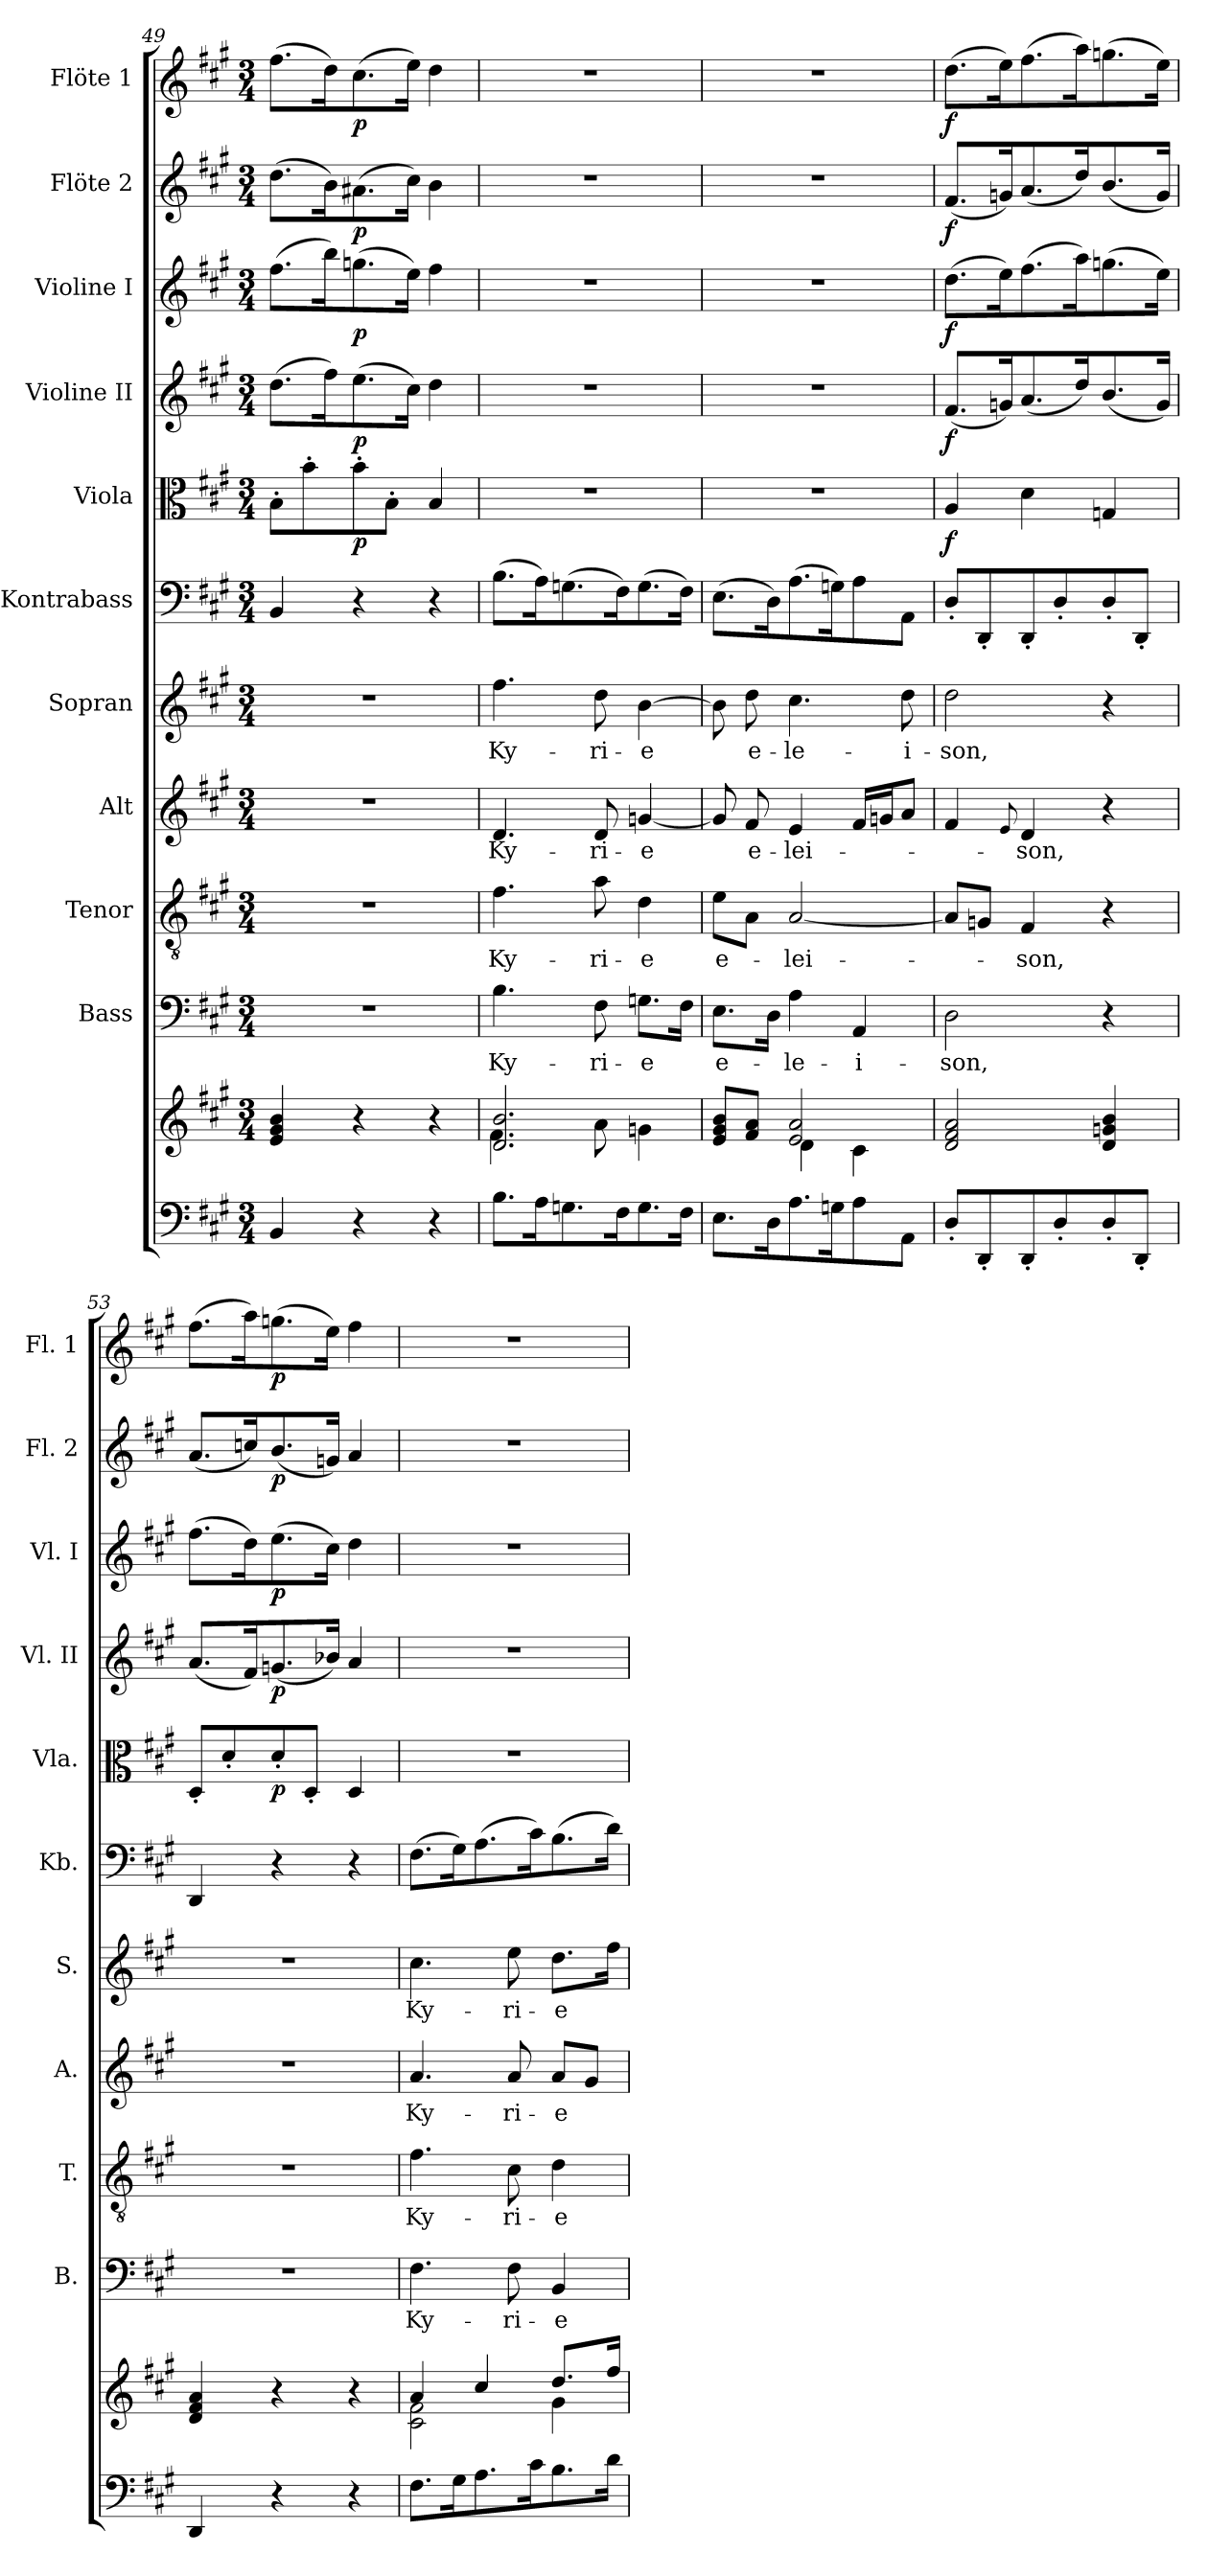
**kern	**kern	**kern	**text	**kern	**text	**kern	**text	**kern	**text	**kern	**kern	**dynam	**kern	**dynam	**kern	**dynam	**kern	**dynam	**kern	**dynam
*part11	*part11	*part10	*part10	*part9	*part9	*part8	*part8	*part7	*part7	*part6	*part5	*part5	*part4	*part4	*part3	*part3	*part2	*part2	*part1	*part1
*staff12	*staff11	*staff10	*staff10	*staff9	*staff9	*staff8	*staff8	*staff7	*staff7	*staff6	*staff5	*staff5	*staff4	*staff4	*staff3	*staff3	*staff2	*staff2	*staff1	*staff1
*	*	*I"Bass	*	*I"Tenor	*	*I"Alt	*	*I"Sopran	*	*I"Kontrabass	*I"Viola	*	*I"Violine II	*	*I"Violine I	*	*I"Flöte 2	*	*I"Flöte 1	*
*	*	*I'B.	*	*I'T.	*	*I'A.	*	*I'S.	*	*I'Kb.	*I'Vla.	*	*I'Vl. II	*	*I'Vl. I	*	*I'Fl. 2	*	*I'Fl. 1	*
*clefF4	*clefG2	*clefF4	*	*clefGv2	*	*clefG2	*	*clefG2	*	*clefF4	*clefC3	*	*clefG2	*	*clefG2	*	*clefG2	*	*clefG2	*
*	*	*	*	*	*	*	*	*	*	*ITrd7c12	*	*	*	*	*	*	*	*	*	*
*k[f#c#g#]	*k[f#c#g#]	*k[f#c#g#]	*	*k[f#c#g#]	*	*k[f#c#g#]	*	*k[f#c#g#]	*	*k[f#c#g#]	*k[f#c#g#]	*	*k[f#c#g#]	*	*k[f#c#g#]	*	*k[f#c#g#]	*	*k[f#c#g#]	*
*A:	*A:	*A:	*	*A:	*	*A:	*	*A:	*	*A:	*A:	*	*A:	*	*A:	*	*A:	*	*A:	*
*M3/4	*M3/4	*M3/4	*	*M3/4	*	*M3/4	*	*M3/4	*	*M3/4	*M3/4	*	*M3/4	*	*M3/4	*	*M3/4	*	*M3/4	*
=49	=49	=49	=49	=49	=49	=49	=49	=49	=49	=49	=49	=49	=49	=49	=49	=49	=49	=49	=49	=49
4BB/	4e/ 4g#/ 4b/	2.r	.	2.r	.	2.r	.	2.r	.	4BBB/	8B'>\L	.	(>8.dd\L	.	(>8.ff#\L	.	(>8.dd\L	.	(>8.ff#\L	.
.	.	.	.	.	.	.	.	.	.	.	8b'>\	.	.	.	.	.	.	.	.	.
.	.	.	.	.	.	.	.	.	.	.	.	.	16ff#\k)	.	16bb\k)	.	16b\k)	.	16dd\k)	.
!	!	!	!	!	!	!	!	!	!	!	!	!LO:DY:b	!	!LO:DY:b	!	!LO:DY:b	!	!LO:DY:b	!	!LO:DY:b
4r	4r	.	.	.	.	.	.	.	.	4r	8b'>\	p	(>8.ee\	p	(>8.ggn\	p	(>8.a#X\	p	(>8.cc#\	p
.	.	.	.	.	.	.	.	.	.	.	8B'>\J	.	.	.	.	.	.	.	.	.
.	.	.	.	.	.	.	.	.	.	.	.	.	16cc#\Jk)	.	16ee\Jk)	.	16cc#\Jk)	.	16ee\Jk)	.
4r	4r	.	.	.	.	.	.	.	.	4r	4B/	.	4dd\	.	4ff#\	.	4b\	.	4dd\	.
=50	=50	=50	=50	=50	=50	=50	=50	=50	=50	=50	=50	=50	=50	=50	=50	=50	=50	=50	=50	=50
*	*^	*	*	*	*	*	*	*	*	*	*	*	*	*	*	*	*	*	*	*
!	!	!	!	!LO:LY:b	!	!LO:LY:b	!	!LO:LY:b	!	!LO:LY:b	!	!	!	!	!	!	!	!	!	!	!
8.B\L	2.d/ 2.b/	4.f#\	4.B\	Ky-	4.f#\	Ky-	4.d/	Ky-	4.ff#\	Ky-	(>8.BB\L	2.r	.	2.r	.	2.r	.	2.r	.	2.r	.
16A\k	.	.	.	.	.	.	.	.	.	.	16AA\k)	.	.	.	.	.	.	.	.	.	.
8.Gn\	.	.	.	.	.	.	.	.	.	.	(>8.GGn\	.	.	.	.	.	.	.	.	.	.
!	!	!	!	!LO:LY:b	!	!LO:LY:b	!	!LO:LY:b	!	!LO:LY:b	!	!	!	!	!	!	!	!	!	!	!
.	.	8a\	8F#\	-ri-	8a\	-ri-	8d/	-ri-	8dd\	-ri-	.	.	.	.	.	.	.	.	.	.	.
16F#\k	.	.	.	.	.	.	.	.	.	.	16FF#\k)	.	.	.	.	.	.	.	.	.	.
!	!	!	!	!LO:LY:b	!	!LO:LY:b	!	!LO:LY:b	!	!LO:LY:b	!	!	!	!	!	!	!	!	!	!	!
8.G\	.	4gn\	8.Gn\L	-e	4d\	-e	[4gn/	-e	[4b\	-e	(>8.GG\	.	.	.	.	.	.	.	.	.	.
16F#\Jk	.	.	16F#\Jk	.	.	.	.	.	.	.	16FF#\Jk)	.	.	.	.	.	.	.	.	.	.
!!LO:PB:g=z
=51	=51	=51	=51	=51	=51	=51	=51	=51	=51	=51	=51	=51	=51	=51	=51	=51	=51	=51	=51	=51	=51
!	!	!	!	!LO:LY:b	!	!LO:LY:b	!	!	!	!	!	!	!	!	!	!	!	!	!	!	!
8.E\L	8e/ 8g#/ 8b/L	4ryy	8.E\L	e-	8e\L	e-	8g/]	.	8b\]	.	(>8.EE\L	2.r	.	2.r	.	2.r	.	2.r	.	2.r	.
!	!	!	!	!	!	!	!	!LO:LY:b	!	!LO:LY:b	!	!	!	!	!	!	!	!	!	!	!
.	8f#/ 8a/J	.	.	.	8A\J	.	8f#/	e-	8dd\	e-	.	.	.	.	.	.	.	.	.	.	.
16D\k	.	.	16D\Jk	.	.	.	.	.	.	.	16DD\k)	.	.	.	.	.	.	.	.	.	.
!	!	!	!	!LO:LY:b	!	!LO:LY:b	!	!LO:LY:b	!	!LO:LY:b	!	!	!	!	!	!	!	!	!	!	!
8.A\	2e/ 2a/	4d\	4A\	-le-	[2A/	-lei-	4e/	-lei-	4.cc#\	-le-	(>8.AA\	.	.	.	.	.	.	.	.	.	.
16Gn\k	.	.	.	.	.	.	.	.	.	.	16GGn\k)	.	.	.	.	.	.	.	.	.	.
!	!	!	!	!LO:LY:b	!	!	!	!	!	!	!	!	!	!	!	!	!	!	!	!	!
8A\	.	4c#\	4AA/	-i-	.	.	16f#/LL	.	.	.	8AA\	.	.	.	.	.	.	.	.	.	.
.	.	.	.	.	.	.	16gn/J	.	.	.	.	.	.	.	.	.	.	.	.	.	.
!	!	!	!	!	!	!	!	!	!	!LO:LY:b	!	!	!	!	!	!	!	!	!	!	!
8AA\J	.	.	.	.	.	.	8a/J	.	8dd\	-i-	8AAA\J	.	.	.	.	.	.	.	.	.	.
*	*v	*v	*	*	*	*	*	*	*	*	*	*	*	*	*	*	*	*	*	*	*
=52	=52	=52	=52	=52	=52	=52	=52	=52	=52	=52	=52	=52	=52	=52	=52	=52	=52	=52	=52	=52
!	!	!	!LO:LY:b	!	!	!	!	!	!LO:LY:b	!	!	!LO:DY:b	!	!LO:DY:b	!	!LO:DY:b	!	!LO:DY:b	!	!LO:DY:b
8D'</L	2d/ 2f#/ 2a/	2D\	-son,	8A/L]	.	4f#/	.	2dd\	-son,	8DD'</L	4A/	f	(<8.f#/L	f	(>8.dd\L	f	(<8.f#/L	f	(>8.dd\L	f
8DD'</	.	.	.	8Gn/J	.	.	.	.	.	8DDD'</	.	.	.	.	.	.	.	.	.	.
.	.	.	.	.	.	.	.	.	.	.	.	.	16gn/k)	.	16ee\k)	.	16gn/k)	.	16ee\k)	.
.	.	.	.	.	.	8qqe/	.	.	.	.	.	.	.	.	.	.	.	.	.	.
!	!	!	!	!	!LO:LY:b	!	!LO:LY:b	!	!	!	!	!	!	!	!	!	!	!	!	!
8DD'</	.	.	.	4F#/	-son,	4d/	-son,	.	.	8DDD'</	4d\	.	(<8.a/	.	(>8.ff#\	.	(<8.a/	.	(>8.ff#\	.
8D'</	.	.	.	.	.	.	.	.	.	8DD'</	.	.	.	.	.	.	.	.	.	.
.	.	.	.	.	.	.	.	.	.	.	.	.	16dd/k)	.	16aa\k)	.	16dd/k)	.	16aa\k)	.
8D'</	4d/ 4gn/ 4b/	4r	.	4r	.	4r	.	4r	.	8DD'</	4Gn/	.	(<8.b/	.	(>8.ggn\	.	(<8.b/	.	(>8.ggn\	.
8DD'</J	.	.	.	.	.	.	.	.	.	8DDD'</J	.	.	.	.	.	.	.	.	.	.
.	.	.	.	.	.	.	.	.	.	.	.	.	16g/Jk)	.	16ee\Jk)	.	16g/Jk)	.	16ee\Jk)	.
=53	=53	=53	=53	=53	=53	=53	=53	=53	=53	=53	=53	=53	=53	=53	=53	=53	=53	=53	=53	=53
4DD/	4d/ 4f#/ 4a/	2.r	.	2.r	.	2.r	.	2.r	.	4DDD/	8D'</L	.	(<8.a/L	.	(>8.ff#\L	.	(<8.a/L	.	(>8.ff#\L	.
.	.	.	.	.	.	.	.	.	.	.	8d'</	.	.	.	.	.	.	.	.	.
.	.	.	.	.	.	.	.	.	.	.	.	.	16f#/k)	.	16dd\k)	.	16ccn/k)	.	16aa\k)	.
!	!	!	!	!	!	!	!	!	!	!	!	!LO:DY:b	!	!LO:DY:b	!	!LO:DY:b	!	!LO:DY:b	!	!LO:DY:b
4r	4r	.	.	.	.	.	.	.	.	4r	8d'</	p	(<8.gn/	p	(>8.ee\	p	(<8.b/	p	(>8.ggn\	p
.	.	.	.	.	.	.	.	.	.	.	8D'</J	.	.	.	.	.	.	.	.	.
.	.	.	.	.	.	.	.	.	.	.	.	.	16b-X/Jk)	.	16cc#\Jk)	.	16gn/Jk)	.	16ee\Jk)	.
4r	4r	.	.	.	.	.	.	.	.	4r	4D/	.	4a/	.	4dd\	.	4a/	.	4ff#\	.
=54	=54	=54	=54	=54	=54	=54	=54	=54	=54	=54	=54	=54	=54	=54	=54	=54	=54	=54	=54	=54
*	*^	*	*	*	*	*	*	*	*	*	*	*	*	*	*	*	*	*	*	*
!	!	!	!	!LO:LY:b	!	!LO:LY:b	!	!LO:LY:b	!	!LO:LY:b	!	!	!	!	!	!	!	!	!	!	!
8.F#\L	4a/	2c#\ 2f#\	4.F#\	Ky-	4.f#\	Ky-	4.a/	Ky-	4.cc#\	Ky-	(>8.FF#\L	2.r	.	2.r	.	2.r	.	2.r	.	2.r	.
16G#\k	.	.	.	.	.	.	.	.	.	.	16GG#\k)	.	.	.	.	.	.	.	.	.	.
8.A\	4cc#/	.	.	.	.	.	.	.	.	.	(>8.AA\	.	.	.	.	.	.	.	.	.	.
!	!	!	!	!LO:LY:b	!	!LO:LY:b	!	!LO:LY:b	!	!LO:LY:b	!	!	!	!	!	!	!	!	!	!	!
.	.	.	8F#\	-ri-	8c#\	-ri-	8a/	-ri-	8ee\	-ri-	.	.	.	.	.	.	.	.	.	.	.
16c#\k	.	.	.	.	.	.	.	.	.	.	16C#\k)	.	.	.	.	.	.	.	.	.	.
!	!	!	!	!LO:LY:b	!	!LO:LY:b	!	!LO:LY:b	!	!LO:LY:b	!	!	!	!	!	!	!	!	!	!	!
8.B\	8.dd/L	4g#\	4BB/	-e	4d\	-e	8a/L	-e	8.dd\L	-e	(>8.BB\	.	.	.	.	.	.	.	.	.	.
.	.	.	.	.	.	.	8g#/J	.	.	.	.	.	.	.	.	.	.	.	.	.	.
16d\Jk	16ff#/Jk	.	.	.	.	.	.	.	16ff#\Jk	.	16D\Jk)	.	.	.	.	.	.	.	.	.	.
*	*v	*v	*	*	*	*	*	*	*	*	*	*	*	*	*	*	*	*	*	*	*
=	=	=	=	=	=	=	=	=	=	=	=	=	=	=	=	=	=	=	=	=
*-	*-	*-	*-	*-	*-	*-	*-	*-	*-	*-	*-	*-	*-	*-	*-	*-	*-	*-	*-	*-
